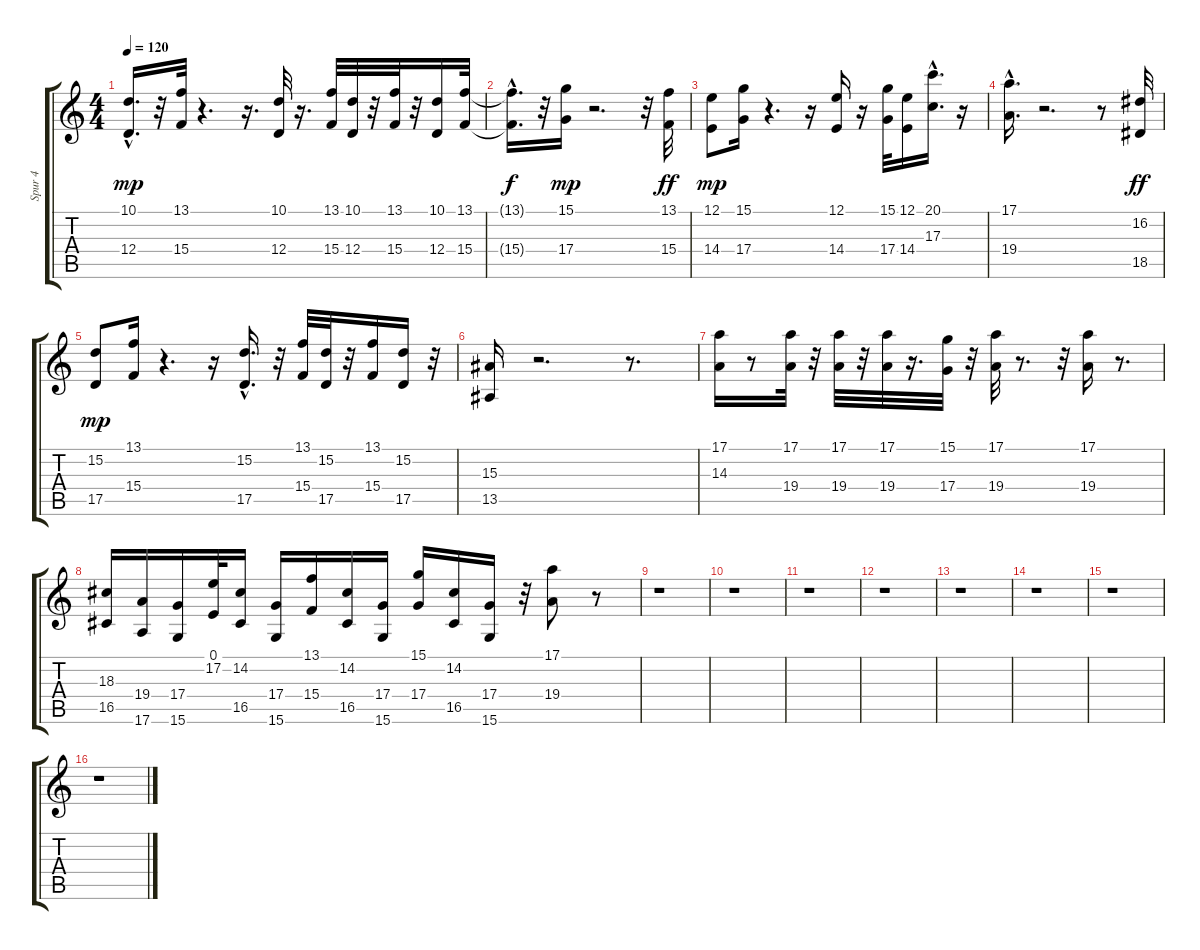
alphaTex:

\track ("Spur 4" "Spur 4") {instrument whistle}
\staff {score tabs}
\tuning (E4 B3 G3 D3 A2 E2) {hide}
\ts (4 4)
\tempo 120
\clef g2
\ks c
(10.1{hac} 12.4{hac}).16{d dy mp} r.32 (13.1 15.4).32 r.4{d} r.16{d} (10.1 12.4).32 r.16{d} (13.1 15.4).32 (10.1 12.4).32 r.32 (13.1 15.4).32 r.32 (10.1 12.4).16 (13.1 15.4).32 |
(13.1{hac t} 15.4{hac t}).16{d dy f} r.32 (15.1 17.4).16{dy mp} r.2{d} r.32 (13.1 15.4).32{dy ff} |
(12.1 14.4).8{dy mp} (15.1 17.4).16 r.4{d} r.16 (12.1 14.4).16 r.16 (15.1 17.4).32 (12.1 14.4).16 (20.1{hac} 17.3{hac}).16{d} r.16 |
(17.1{hac} 19.4{hac}).16{d} r.2{d} r.8 (16.2 18.5).32{dy ff} |
(15.2 17.5).8{dy mp} (13.1 15.4).16 r.4{d} r.16 (15.2{hac} 17.5{hac}).16{d} r.32 (13.1 15.4).32 (15.2 17.5).32 r.32 (13.1 15.4).16 (15.2 17.5).16 r.32 |
(15.3 13.5).16 r.2{d} r.8{d} |
(17.1 14.3).16 r.8 (17.1 19.4).32 r.32 (17.1 19.4).32 r.32 (17.1 19.4).32 r.16{d} (15.1 17.4).32 r.32 (17.1 19.4).32 r.8{d} r.32 (17.1 19.4).16 r.8{d} |
(18.3 16.5).16 (19.4 17.6).16 (17.4 15.6).16 (0.1 17.2).32 (14.2 16.5).16 (17.4 15.6).16 (13.1 15.4).16 (14.2 16.5).16 (17.4 15.6).16 (15.1 17.4).16 (14.2 16.5).16 (17.4 15.6).16 r.32 (17.1 19.4).8 r.8 |
r.1 |
r.1 |
r.1 |
r.1 |
r.1 |
r.1 |
r.1 |
r.1
